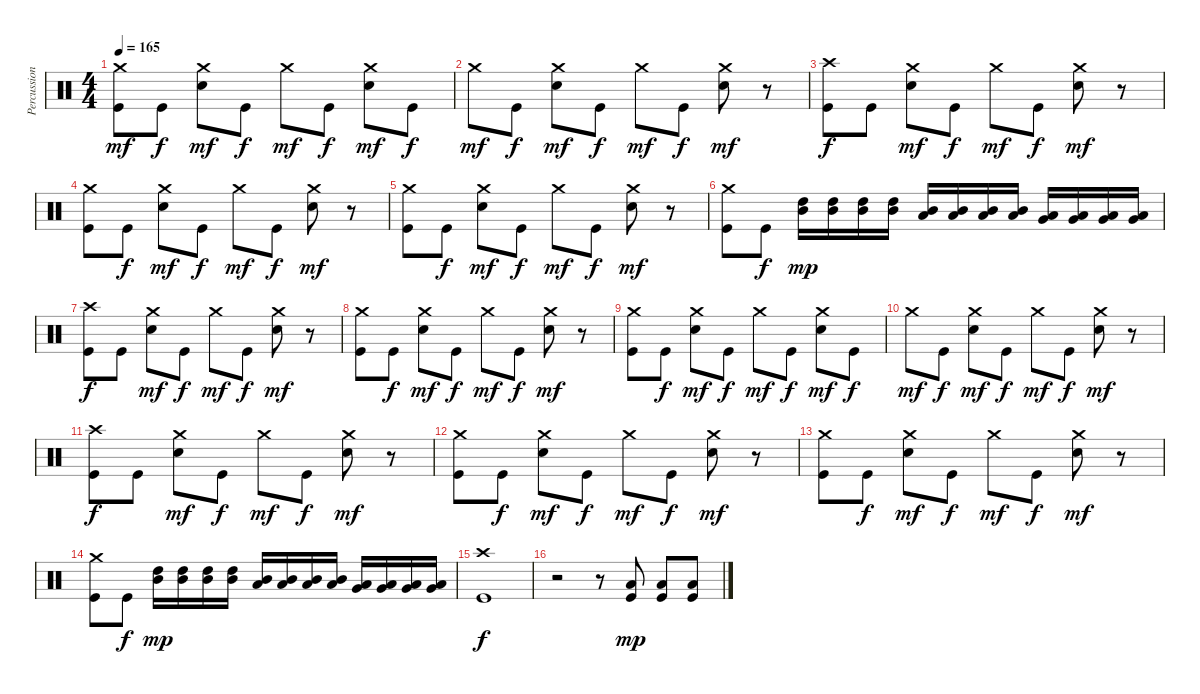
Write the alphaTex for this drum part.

\track ("Percussions" "Percussion") {instrument percussion}
\staff {score}
\articulation defaults
\ts (4 4)
\tempo 165
\clef neutral
\ks c
("Kick (hit)" "Crash medium (hit)").8{dy mf} "Kick (hit)".8{dy f} ("Electric Snare (hit)" "Crash medium (hit)").8{dy mf} "Kick (hit)".8{dy f} "Crash medium (hit)".8{dy mf} "Kick (hit)".8{dy f} ("Electric Snare (hit)" "Crash medium (hit)").8{dy mf} "Kick (hit)".8{dy f} |
"Crash medium (hit)".8{dy mf} "Kick (hit)".8{dy f} ("Electric Snare (hit)" "Crash medium (hit)").8{dy mf} "Kick (hit)".8{dy f} "Crash medium (hit)".8{dy mf} "Kick (hit)".8{dy f} ("Electric Snare (hit)" "Crash medium (hit)").8{dy mf} r.8 |
("Kick (hit)" "Crash high (hit)").8{dy f} "Kick (hit)".8 ("Electric Snare (hit)" "Crash medium (hit)").8{dy mf} "Kick (hit)".8{dy f} "Crash medium (hit)".8{dy mf} "Kick (hit)".8{dy f} ("Electric Snare (hit)" "Crash medium (hit)").8{dy mf} r.8 |
("Kick (hit)" "Crash medium (hit)").8 "Kick (hit)".8{dy f} ("Electric Snare (hit)" "Crash medium (hit)").8{dy mf} "Kick (hit)".8{dy f} "Crash medium (hit)".8{dy mf} "Kick (hit)".8{dy f} ("Electric Snare (hit)" "Crash medium (hit)").8{dy mf} r.8 |
("Kick (hit)" "Crash medium (hit)").8 "Kick (hit)".8{dy f} ("Electric Snare (hit)" "Crash medium (hit)").8{dy mf} "Kick (hit)".8{dy f} "Crash medium (hit)".8{dy mf} "Kick (hit)".8{dy f} ("Electric Snare (hit)" "Crash medium (hit)").8{dy mf} r.8 |
("Kick (hit)" "Crash medium (hit)").8 "Kick (hit)".8{dy f} ("High Tom (hit)" "Mid Tom (hit)").16{dy mp} ("High Tom (hit)" "Mid Tom (hit)").16 ("High Tom (hit)" "Mid Tom (hit)").16 ("High Tom (hit)" "Mid Tom (hit)").16 ("Mid Tom (hit)" "Low Tom (hit)").16 ("Mid Tom (hit)" "Low Tom (hit)").16 ("Mid Tom (hit)" "Low Tom (hit)").16 ("Mid Tom (hit)" "Low Tom (hit)").16 ("Very Low Tom (hit)" "Low Floor Tom (hit)").16 ("Very Low Tom (hit)" "Low Floor Tom (hit)").16 ("Very Low Tom (hit)" "Low Floor Tom (hit)").16 ("Very Low Tom (hit)" "Low Floor Tom (hit)").16 |
("Kick (hit)" "Crash high (hit)").8{dy f} "Kick (hit)".8 ("Electric Snare (hit)" "Crash medium (hit)").8{dy mf} "Kick (hit)".8{dy f} "Crash medium (hit)".8{dy mf} "Kick (hit)".8{dy f} ("Electric Snare (hit)" "Crash medium (hit)").8{dy mf} r.8 |
("Kick (hit)" "Crash medium (hit)").8 "Kick (hit)".8{dy f} ("Electric Snare (hit)" "Crash medium (hit)").8{dy mf} "Kick (hit)".8{dy f} "Crash medium (hit)".8{dy mf} "Kick (hit)".8{dy f} ("Electric Snare (hit)" "Crash medium (hit)").8{dy mf} r.8 |
("Kick (hit)" "Crash medium (hit)").8 "Kick (hit)".8{dy f} ("Electric Snare (hit)" "Crash medium (hit)").8{dy mf} "Kick (hit)".8{dy f} "Crash medium (hit)".8{dy mf} "Kick (hit)".8{dy f} ("Electric Snare (hit)" "Crash medium (hit)").8{dy mf} "Kick (hit)".8{dy f} |
"Crash medium (hit)".8{dy mf} "Kick (hit)".8{dy f} ("Electric Snare (hit)" "Crash medium (hit)").8{dy mf} "Kick (hit)".8{dy f} "Crash medium (hit)".8{dy mf} "Kick (hit)".8{dy f} ("Electric Snare (hit)" "Crash medium (hit)").8{dy mf} r.8 |
("Kick (hit)" "Crash high (hit)").8{dy f} "Kick (hit)".8 ("Electric Snare (hit)" "Crash medium (hit)").8{dy mf} "Kick (hit)".8{dy f} "Crash medium (hit)".8{dy mf} "Kick (hit)".8{dy f} ("Electric Snare (hit)" "Crash medium (hit)").8{dy mf} r.8 |
("Kick (hit)" "Crash medium (hit)").8 "Kick (hit)".8{dy f} ("Electric Snare (hit)" "Crash medium (hit)").8{dy mf} "Kick (hit)".8{dy f} "Crash medium (hit)".8{dy mf} "Kick (hit)".8{dy f} ("Electric Snare (hit)" "Crash medium (hit)").8{dy mf} r.8 |
("Kick (hit)" "Crash medium (hit)").8 "Kick (hit)".8{dy f} ("Electric Snare (hit)" "Crash medium (hit)").8{dy mf} "Kick (hit)".8{dy f} "Crash medium (hit)".8{dy mf} "Kick (hit)".8{dy f} ("Electric Snare (hit)" "Crash medium (hit)").8{dy mf} r.8 |
("Kick (hit)" "Crash medium (hit)").8 "Kick (hit)".8{dy f} ("High Tom (hit)" "Mid Tom (hit)").16{dy mp} ("High Tom (hit)" "Mid Tom (hit)").16 ("High Tom (hit)" "Mid Tom (hit)").16 ("High Tom (hit)" "Mid Tom (hit)").16 ("Mid Tom (hit)" "Low Tom (hit)").16 ("Mid Tom (hit)" "Low Tom (hit)").16 ("Mid Tom (hit)" "Low Tom (hit)").16 ("Mid Tom (hit)" "Low Tom (hit)").16 ("Very Low Tom (hit)" "Low Floor Tom (hit)").16 ("Very Low Tom (hit)" "Low Floor Tom (hit)").16 ("Very Low Tom (hit)" "Low Floor Tom (hit)").16 ("Very Low Tom (hit)" "Low Floor Tom (hit)").16 |
("Kick (hit)" "Crash high (hit)").1{dy f} |
r.2 r.8 ("Kick (hit)" "Low Floor Tom (hit)").8{dy mp} ("Kick (hit)" "Low Floor Tom (hit)").8 ("Kick (hit)" "Low Floor Tom (hit)").8
